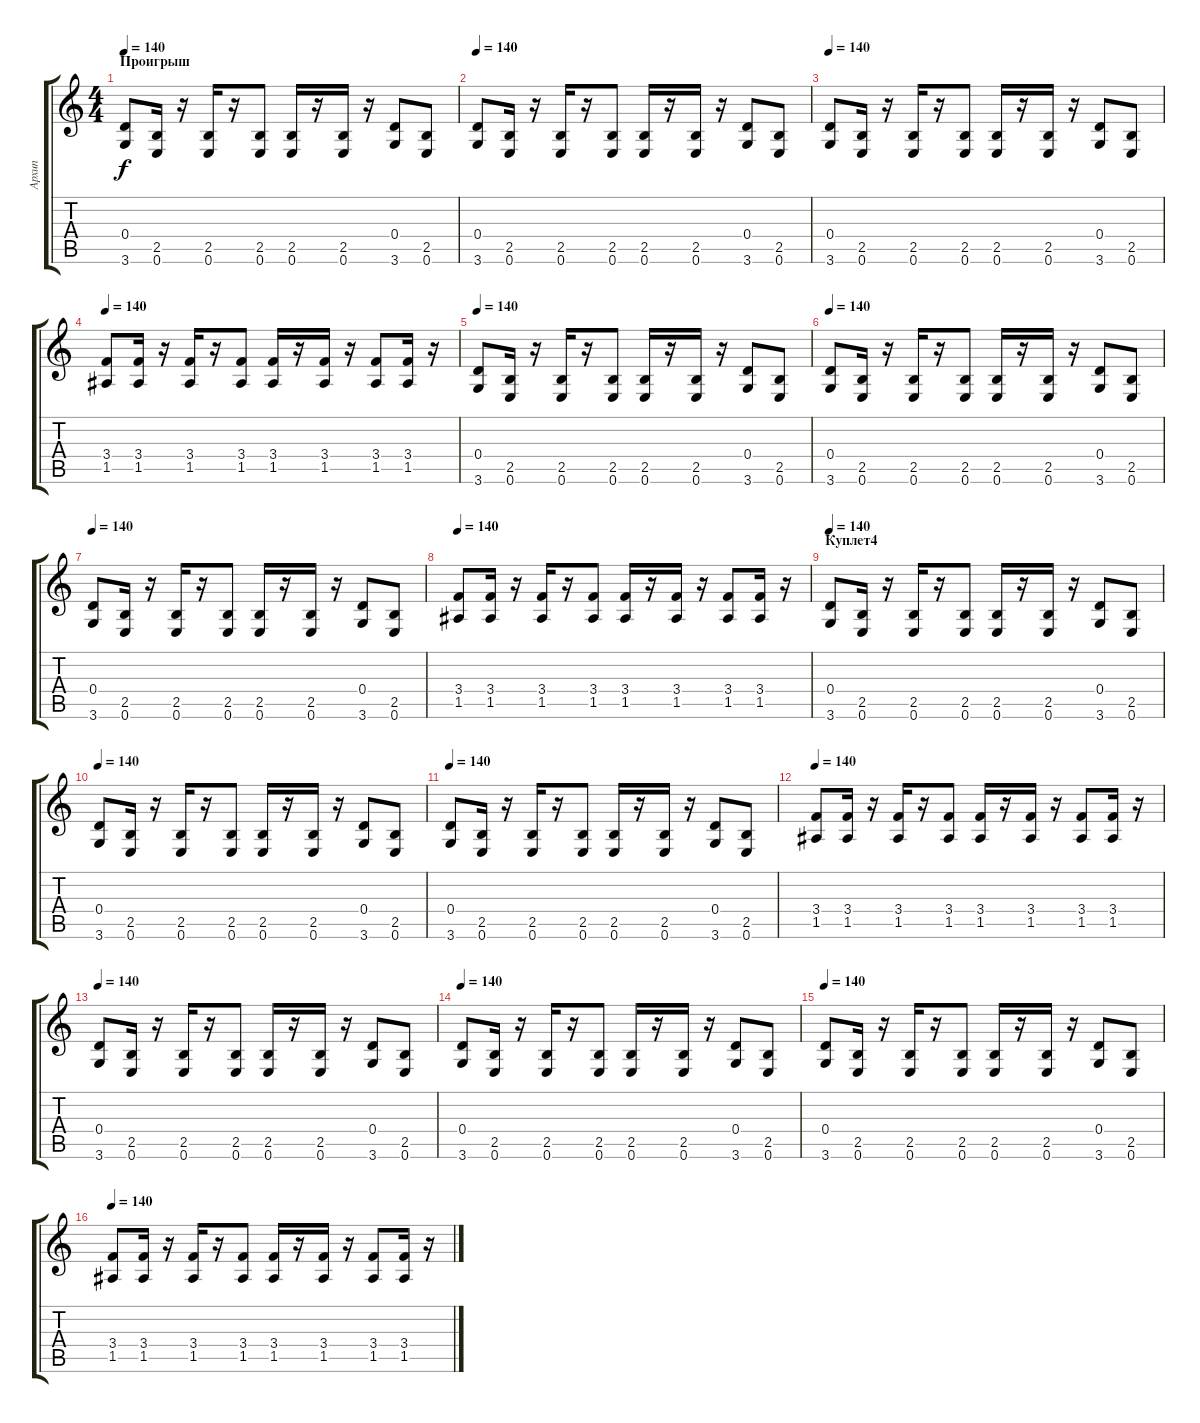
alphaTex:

\track ("Архип" "Архип") {instrument distortionguitar}
\staff {score tabs}
\tuning (E4 B3 G3 D3 A2 E2) {hide}
\ts (4 4)
\section ("" "Проигрыш")
\tempo 140
\clef g2
\ks c
(0.4 3.6).8{dy f} (2.5 0.6).16 r.16 (2.5 0.6).16 r.16 (2.5 0.6).8 (2.5 0.6).16 r.16 (2.5 0.6).16 r.16 (0.4 3.6).8 (2.5 0.6).8 |
\tempo 140
(0.4 3.6).8 (2.5 0.6).16 r.16 (2.5 0.6).16 r.16 (2.5 0.6).8 (2.5 0.6).16 r.16 (2.5 0.6).16 r.16 (0.4 3.6).8 (2.5 0.6).8 |
\tempo 140
(0.4 3.6).8 (2.5 0.6).16 r.16 (2.5 0.6).16 r.16 (2.5 0.6).8 (2.5 0.6).16 r.16 (2.5 0.6).16 r.16 (0.4 3.6).8 (2.5 0.6).8 |
\tempo 140
(3.4 1.5).8 (3.4 1.5).16 r.16 (3.4 1.5).16 r.16 (3.4 1.5).8 (3.4 1.5).16 r.16 (3.4 1.5).16 r.16 (3.4 1.5).8 (3.4 1.5).16 r.16 |
\tempo 140
(0.4 3.6).8 (2.5 0.6).16 r.16 (2.5 0.6).16 r.16 (2.5 0.6).8 (2.5 0.6).16 r.16 (2.5 0.6).16 r.16 (0.4 3.6).8 (2.5 0.6).8 |
\tempo 140
(0.4 3.6).8 (2.5 0.6).16 r.16 (2.5 0.6).16 r.16 (2.5 0.6).8 (2.5 0.6).16 r.16 (2.5 0.6).16 r.16 (0.4 3.6).8 (2.5 0.6).8 |
\tempo 140
(0.4 3.6).8 (2.5 0.6).16 r.16 (2.5 0.6).16 r.16 (2.5 0.6).8 (2.5 0.6).16 r.16 (2.5 0.6).16 r.16 (0.4 3.6).8 (2.5 0.6).8 |
\tempo 140
(3.4 1.5).8 (3.4 1.5).16 r.16 (3.4 1.5).16 r.16 (3.4 1.5).8 (3.4 1.5).16 r.16 (3.4 1.5).16 r.16 (3.4 1.5).8 (3.4 1.5).16 r.16 |
\section ("" "Куплет4")
\tempo 140
(0.4 3.6).8 (2.5 0.6).16 r.16 (2.5 0.6).16 r.16 (2.5 0.6).8 (2.5 0.6).16 r.16 (2.5 0.6).16 r.16 (0.4 3.6).8 (2.5 0.6).8 |
\tempo 140
(0.4 3.6).8 (2.5 0.6).16 r.16 (2.5 0.6).16 r.16 (2.5 0.6).8 (2.5 0.6).16 r.16 (2.5 0.6).16 r.16 (0.4 3.6).8 (2.5 0.6).8 |
\tempo 140
(0.4 3.6).8 (2.5 0.6).16 r.16 (2.5 0.6).16 r.16 (2.5 0.6).8 (2.5 0.6).16 r.16 (2.5 0.6).16 r.16 (0.4 3.6).8 (2.5 0.6).8 |
\tempo 140
(3.4 1.5).8 (3.4 1.5).16 r.16 (3.4 1.5).16 r.16 (3.4 1.5).8 (3.4 1.5).16 r.16 (3.4 1.5).16 r.16 (3.4 1.5).8 (3.4 1.5).16 r.16 |
\tempo 140
(0.4 3.6).8 (2.5 0.6).16 r.16 (2.5 0.6).16 r.16 (2.5 0.6).8 (2.5 0.6).16 r.16 (2.5 0.6).16 r.16 (0.4 3.6).8 (2.5 0.6).8 |
\tempo 140
(0.4 3.6).8 (2.5 0.6).16 r.16 (2.5 0.6).16 r.16 (2.5 0.6).8 (2.5 0.6).16 r.16 (2.5 0.6).16 r.16 (0.4 3.6).8 (2.5 0.6).8 |
\tempo 140
(0.4 3.6).8 (2.5 0.6).16 r.16 (2.5 0.6).16 r.16 (2.5 0.6).8 (2.5 0.6).16 r.16 (2.5 0.6).16 r.16 (0.4 3.6).8 (2.5 0.6).8 |
\tempo 140
(3.4 1.5).8 (3.4 1.5).16 r.16 (3.4 1.5).16 r.16 (3.4 1.5).8 (3.4 1.5).16 r.16 (3.4 1.5).16 r.16 (3.4 1.5).8 (3.4 1.5).16 r.16
